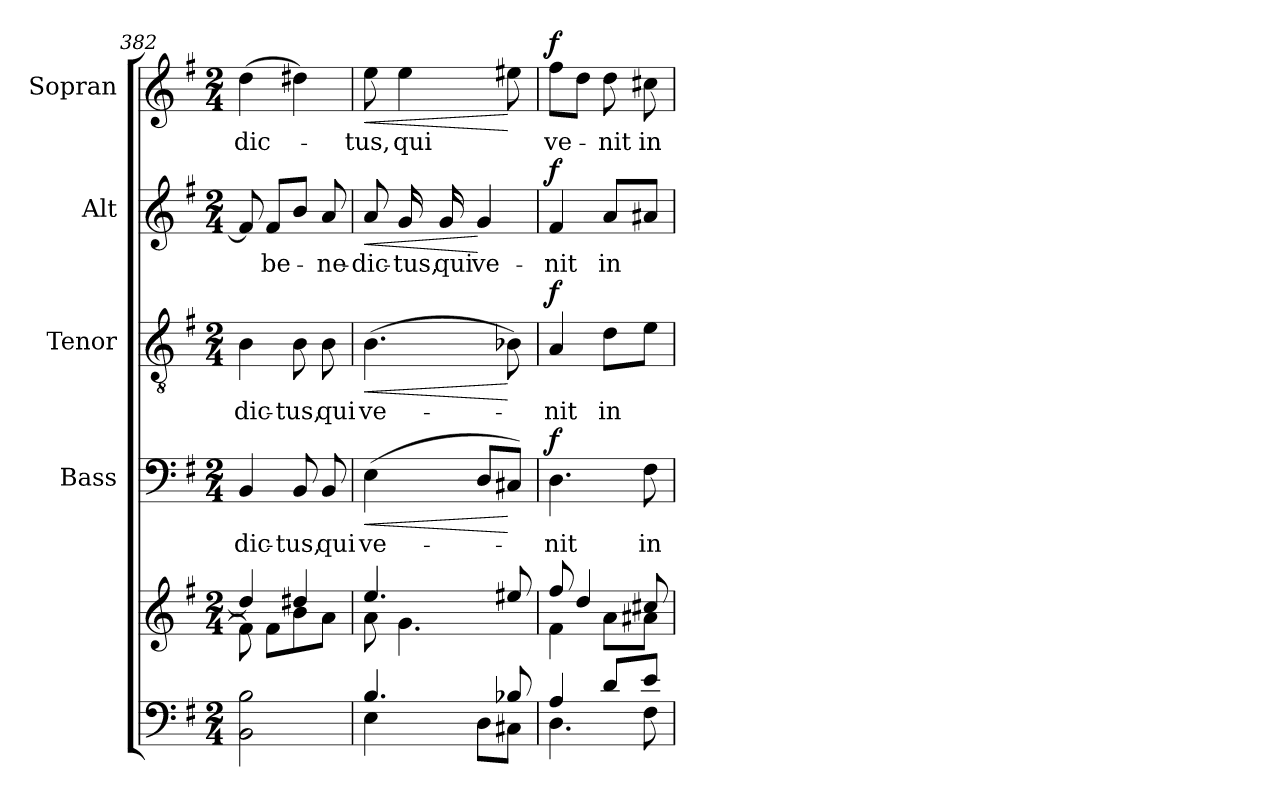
**kern	**kern	**kern	**text	**dynam	**kern	**text	**dynam	**kern	**text	**dynam	**kern	**text	**dynam
*part5	*part5	*part4	*part4	*part4	*part3	*part3	*part3	*part2	*part2	*part2	*part1	*part1	*part1
*staff6	*staff5	*staff4	*staff4	*staff4	*staff3	*staff3	*staff3	*staff2	*staff2	*staff2	*staff1	*staff1	*staff1
*	*	*I"Bass	*	*	*I"Tenor	*	*	*I"Alt	*	*	*I"Sopran	*	*
*	*	*I'B.	*	*	*I'T.	*	*	*I'A.	*	*	*I'S.	*	*
*clefF4	*clefG2	*clefF4	*	*	*clefGv2	*	*	*clefG2	*	*	*clefG2	*	*
*k[f#]	*k[f#]	*k[f#]	*	*	*k[f#]	*	*	*k[f#]	*	*	*k[f#]	*	*
*G:	*G:	*G:	*	*	*G:	*	*	*G:	*	*	*G:	*	*
*M2/4	*M2/4	*M2/4	*	*	*M2/4	*	*	*M2/4	*	*	*M2/4	*	*
=382	=382	=382	=382	=382	=382	=382	=382	=382	=382	=382	=382	=382	=382
*	*^	*	*	*	*	*	*	*	*	*	*	*	*
!	!	!	!	!LO:LY:b	!	!	!LO:LY:b	!	!	!	!	!	!LO:LY:b	!
2BB\ 2B\	4dd/]	8f#\]	4BB/	-dic-	.	4B\	-dic-	.	8f#/]	.	.	(>4dd\	-dic-	.
!	!	!	!	!	!	!	!	!	!	!LO:LY:b	!	!	!	!
.	.	8f#\L	.	.	.	.	.	.	8f#/L	be-	.	.	.	.
!	!	!	!	!LO:LY:b	!	!	!LO:LY:b	!	!	!	!	!	!	!
.	4dd#X/	8b\	8BB/	-tus,	.	8B\	-tus,	.	8b/J	.	.	4dd#X\)	.	.
!	!	!	!	!LO:LY:b	!	!	!LO:LY:b	!	!	!LO:LY:b	!	!	!	!
.	.	8a\J	8BB/	qui	.	8B\	qui	.	8a/	-ne-	.	.	.	.
=383	=383	=383	=383	=383	=383	=383	=383	=383	=383	=383	=383	=383	=383	=383
*^	*	*	*	*	*	*	*	*	*	*	*	*	*	*
!	!	!	!	!	!LO:LY:b	!LO:HP:b	!	!LO:LY:b	!LO:HP:b	!	!LO:LY:b	!LO:HP:b	!	!LO:LY:b	!LO:HP:b
4.B/	4E\	4.ee/	8a\	(>4E\	ve-	<	(>4.B\	ve-	<	8a/	-dic-	<	8ee\	-tus,	<
!	!	!	!	!	!	!	!	!	!	!	!LO:LY:b	!	!	!LO:LY:b	!
.	.	.	4.g\	.	.	.	.	.	.	16g/	-tus,	.	4ee\	qui	.
!	!	!	!	!	!	!	!	!	!	!	!LO:LY:b	!	!	!	!
.	.	.	.	.	.	.	.	.	.	16g/	qui	.	.	.	.
!	!	!	!	!	!	!	!	!	!	!	!LO:LY:b	!	!	!	!
.	8D\L	.	.	8D/L	.	.	.	.	.	4g/	ve-	[	.	.	.
8B-X/	8C#X\J	8ee#X/	.	8C#X/J)	.	[	8B-X\)	.	[	.	.	.	8ee#X\	.	[
=384	=384	=384	=384	=384	=384	=384	=384	=384	=384	=384	=384	=384	=384	=384	=384
!	!	!	!	!	!LO:LY:b	!LO:DY:a	!	!LO:LY:b	!LO:DY:a	!	!LO:LY:b	!LO:DY:a	!	!LO:LY:b	!LO:DY:a
4A/	4.D\	8ff#/	4f#\	4.D\	-nit	f	4A/	-nit	f	4f#/	-nit	f	8ff#\L	ve-	f
.	.	4dd/	.	.	.	.	.	.	.	.	.	.	8dd\J	.	.
!	!	!	!	!	!	!	!	!LO:LY:b	!	!	!LO:LY:b	!	!	!LO:LY:b	!
8d/L	.	.	8a\L	.	.	.	8d\L	in	.	8a/L	in	.	8dd\	-nit	.
!	!	!	!	!	!LO:LY:b	!	!	!	!	!	!	!	!	!LO:LY:b	!
8e/J	8F#\	8cc#X/	8a#X\J	8F#\	in	.	8e\J	.	.	8a#X/J	.	.	8cc#X\	in	.
*v	*v	*	*	*	*	*	*	*	*	*	*	*	*	*	*
*	*v	*v	*	*	*	*	*	*	*	*	*	*	*	*
=	=	=	=	=	=	=	=	=	=	=	=	=	=
*-	*-	*-	*-	*-	*-	*-	*-	*-	*-	*-	*-	*-	*-
